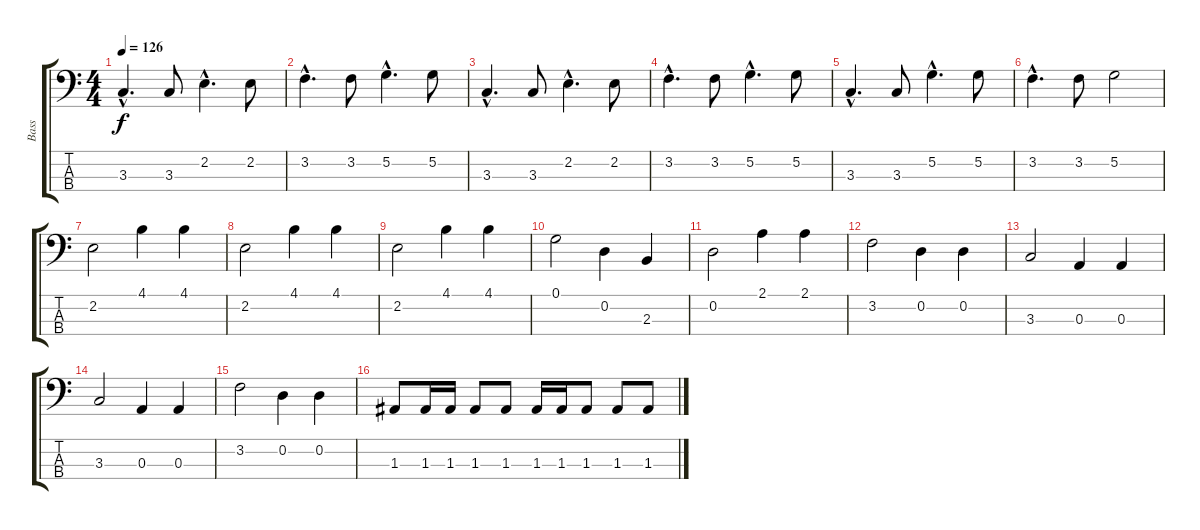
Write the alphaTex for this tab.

\track ("Bass" "Bass") {instrument electricbassfinger}
\staff {score tabs}
\tuning (G2 D2 A1 E1) {hide}
\ts (4 4)
\tempo 126
\clef f4
\ks c
3.3{hac}.4{d dy f} 3.3.8 2.2{hac}.4{d} 2.2.8 |
3.2{hac}.4{d} 3.2.8 5.2{hac}.4{d} 5.2.8 |
3.3{hac}.4{d} 3.3.8 2.2{hac}.4{d} 2.2.8 |
3.2{hac}.4{d} 3.2.8 5.2{hac}.4{d} 5.2.8 |
3.3{hac}.4{d} 3.3.8 5.2{hac}.4{d} 5.2.8 |
3.2{hac}.4{d} 3.2.8 5.2.2 |
2.2.2 4.1.4 4.1.4 |
2.2.2 4.1.4 4.1.4 |
2.2.2 4.1.4 4.1.4 |
0.1.2 0.2.4 2.3.4 |
0.2.2 2.1.4 2.1.4 |
3.2.2 0.2.4 0.2.4 |
3.3.2 0.3.4 0.3.4 |
3.3.2 0.3.4 0.3.4 |
3.2.2 0.2.4 0.2.4 |
1.3.8 1.3.16 1.3.16 1.3.8 1.3.8 1.3.16 1.3.16 1.3.8 1.3.8 1.3.8
